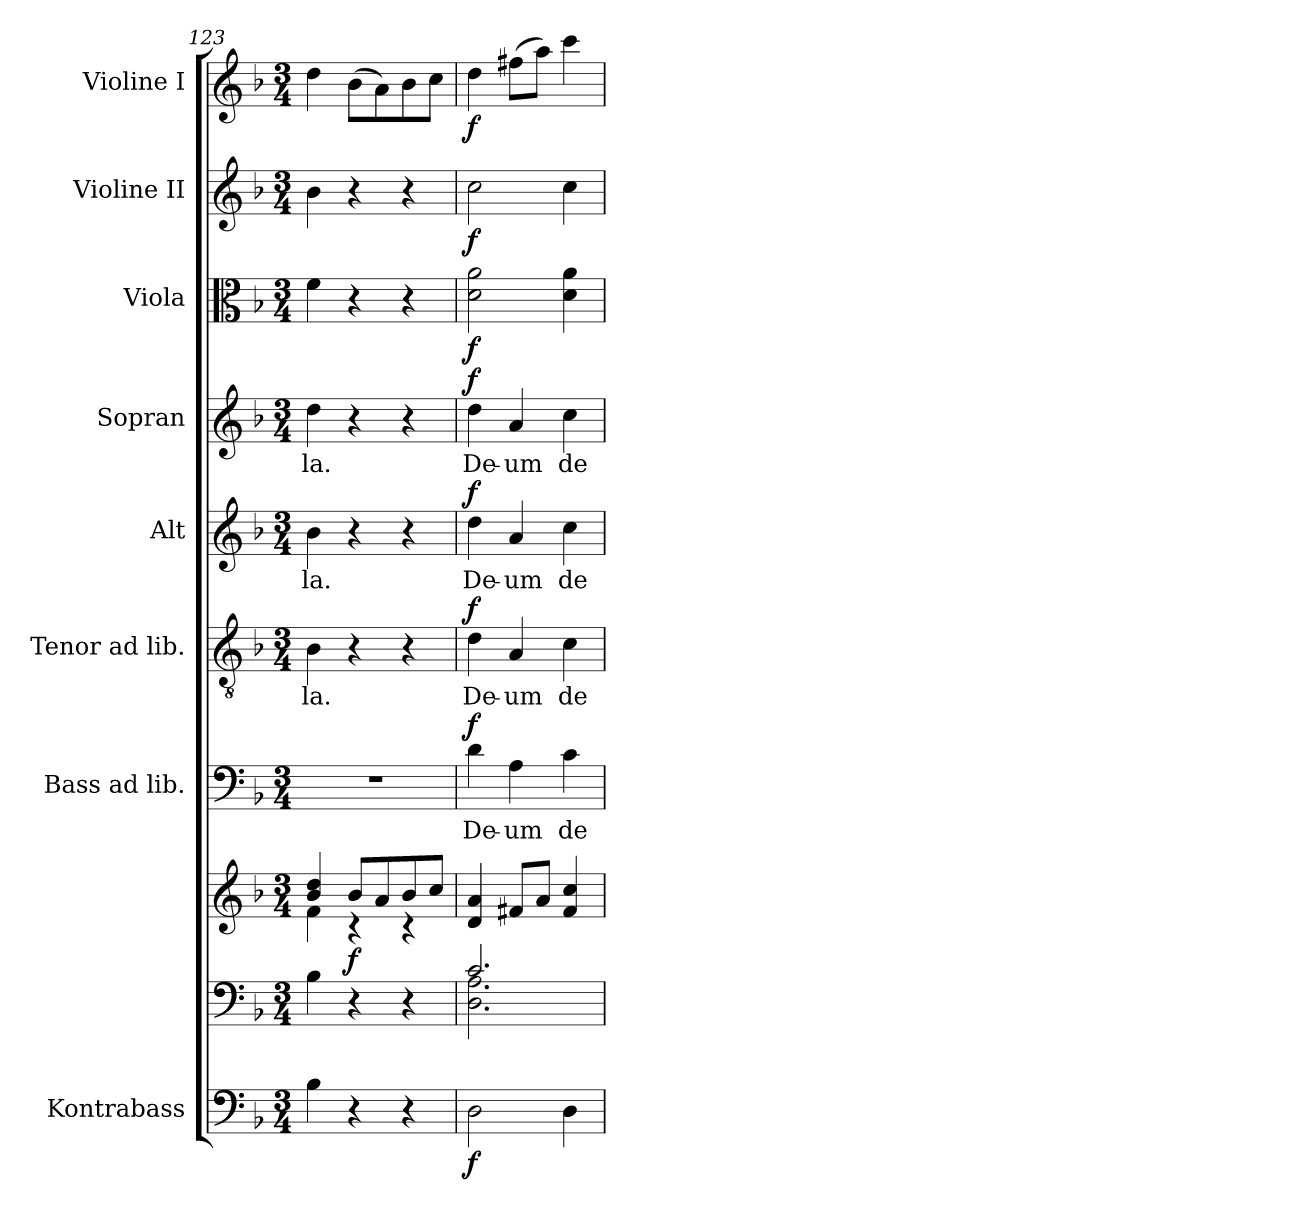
**kern	**dynam	**kern	**kern	**dynam	**kern	**text	**dynam	**kern	**text	**dynam	**kern	**text	**dynam	**kern	**text	**dynam	**kern	**dynam	**kern	**dynam	**kern	**dynam
*part9	*part9	*part8	*part8	*part8	*part7	*part7	*part7	*part6	*part6	*part6	*part5	*part5	*part5	*part4	*part4	*part4	*part3	*part3	*part2	*part2	*part1	*part1
*staff10	*staff10	*staff9	*staff8	*staff8/9	*staff7	*staff7	*staff7	*staff6	*staff6	*staff6	*staff5	*staff5	*staff5	*staff4	*staff4	*staff4	*staff3	*staff3	*staff2	*staff2	*staff1	*staff1
*I"Kontrabass	*	*	*	*	*I"Bass ad lib.	*	*	*I"Tenor ad lib.	*	*	*I"Alt	*	*	*I"Sopran	*	*	*I"Viola	*	*I"Violine II	*	*I"Violine I	*
*I'Kb.	*	*	*	*	*I'B.	*	*	*I'T.	*	*	*I'A.	*	*	*I'S.	*	*	*I'Vla.	*	*I'Vl. II	*	*I'Vl. I	*
*clefF4	*	*clefF4	*clefG2	*	*clefF4	*	*	*clefGv2	*	*	*clefG2	*	*	*clefG2	*	*	*clefC3	*	*clefG2	*	*clefG2	*
*ITrd7c12	*	*	*	*	*	*	*	*	*	*	*	*	*	*	*	*	*	*	*	*	*	*
*k[b-]	*	*k[b-]	*k[b-]	*	*k[b-]	*	*	*k[b-]	*	*	*k[b-]	*	*	*k[b-]	*	*	*k[b-]	*	*k[b-]	*	*k[b-]	*
*F:	*	*F:	*F:	*	*F:	*	*	*F:	*	*	*F:	*	*	*F:	*	*	*F:	*	*F:	*	*F:	*
*M3/4	*	*M3/4	*M3/4	*	*M3/4	*	*	*M3/4	*	*	*M3/4	*	*	*M3/4	*	*	*M3/4	*	*M3/4	*	*M3/4	*
=123	=123	=123	=123	=123	=123	=123	=123	=123	=123	=123	=123	=123	=123	=123	=123	=123	=123	=123	=123	=123	=123	=123
*	*	*	*^	*	*	*	*	*	*	*	*	*	*	*	*	*	*	*	*	*	*	*
!	!	!	!	!	!	!	!	!	!	!LO:LY:b	!	!	!LO:LY:b	!	!	!LO:LY:b	!	!	!	!	!	!	!
4BB-\	.	4B-\	4b-/ 4dd/	4f\	.	2.r	.	.	4B-\	-la.	.	4b-\	-la.	.	4dd\	-la.	.	4f\	.	4b-\	.	4dd\	.
!	!	!	!	!	!LO:DY:b	!	!	!	!	!	!	!	!	!	!	!	!	!	!	!	!	!	!
4r	.	4r	8b-/L	4rc	f	.	.	.	4r	.	.	4r	.	.	4r	.	.	4r	.	4r	.	(>8b-\L	.
.	.	.	8a/	.	.	.	.	.	.	.	.	.	.	.	.	.	.	.	.	.	.	8a\)	.
4r	.	4r	8b-/	4rc	.	.	.	.	4r	.	.	4r	.	.	4r	.	.	4r	.	4r	.	8b-\	.
.	.	.	8cc/J	.	.	.	.	.	.	.	.	.	.	.	.	.	.	.	.	.	.	8cc\J	.
*	*	*	*v	*v	*	*	*	*	*	*	*	*	*	*	*	*	*	*	*	*	*	*	*
=124	=124	=124	=124	=124	=124	=124	=124	=124	=124	=124	=124	=124	=124	=124	=124	=124	=124	=124	=124	=124	=124	=124
*	*	*^	*	*	*	*	*	*	*	*	*	*	*	*	*	*	*	*	*	*	*	*
!	!LO:DY:b	!	!	!	!	!	!LO:LY:b	!LO:DY:a	!	!LO:LY:b	!LO:DY:a	!	!LO:LY:b	!LO:DY:a	!	!LO:LY:b	!LO:DY:a	!	!LO:DY:b	!	!LO:DY:b	!	!LO:DY:b
2DD\	f	2.c/	2.D\ 2.A\	4d/ 4a/	.	4d\	De-	f	4d\	De-	f	4dd\	De-	f	4dd\	De-	f	2d\ 2a\	f	2cc\	f	4dd\	f
!	!	!	!	!	!	!	!LO:LY:b	!	!	!LO:LY:b	!	!	!LO:LY:b	!	!	!LO:LY:b	!	!	!	!	!	!	!
.	.	.	.	8f#X/L	.	4A\	-um	.	4A/	-um	.	4a/	-um	.	4a/	-um	.	.	.	.	.	(>8ff#X\L	.
.	.	.	.	8a/J	.	.	.	.	.	.	.	.	.	.	.	.	.	.	.	.	.	8aa\J)	.
!	!	!	!	!	!	!	!LO:LY:b	!	!	!LO:LY:b	!	!	!LO:LY:b	!	!	!LO:LY:b	!	!	!	!	!	!	!
4DD\	.	.	.	4f#/ 4cc/	.	4c\	de	.	4c\	de	.	4cc\	de	.	4cc\	de	.	4d\ 4a\	.	4cc\	.	4ccc\	.
*	*	*v	*v	*	*	*	*	*	*	*	*	*	*	*	*	*	*	*	*	*	*	*	*
=	=	=	=	=	=	=	=	=	=	=	=	=	=	=	=	=	=	=	=	=	=	=
*-	*-	*-	*-	*-	*-	*-	*-	*-	*-	*-	*-	*-	*-	*-	*-	*-	*-	*-	*-	*-	*-	*-
